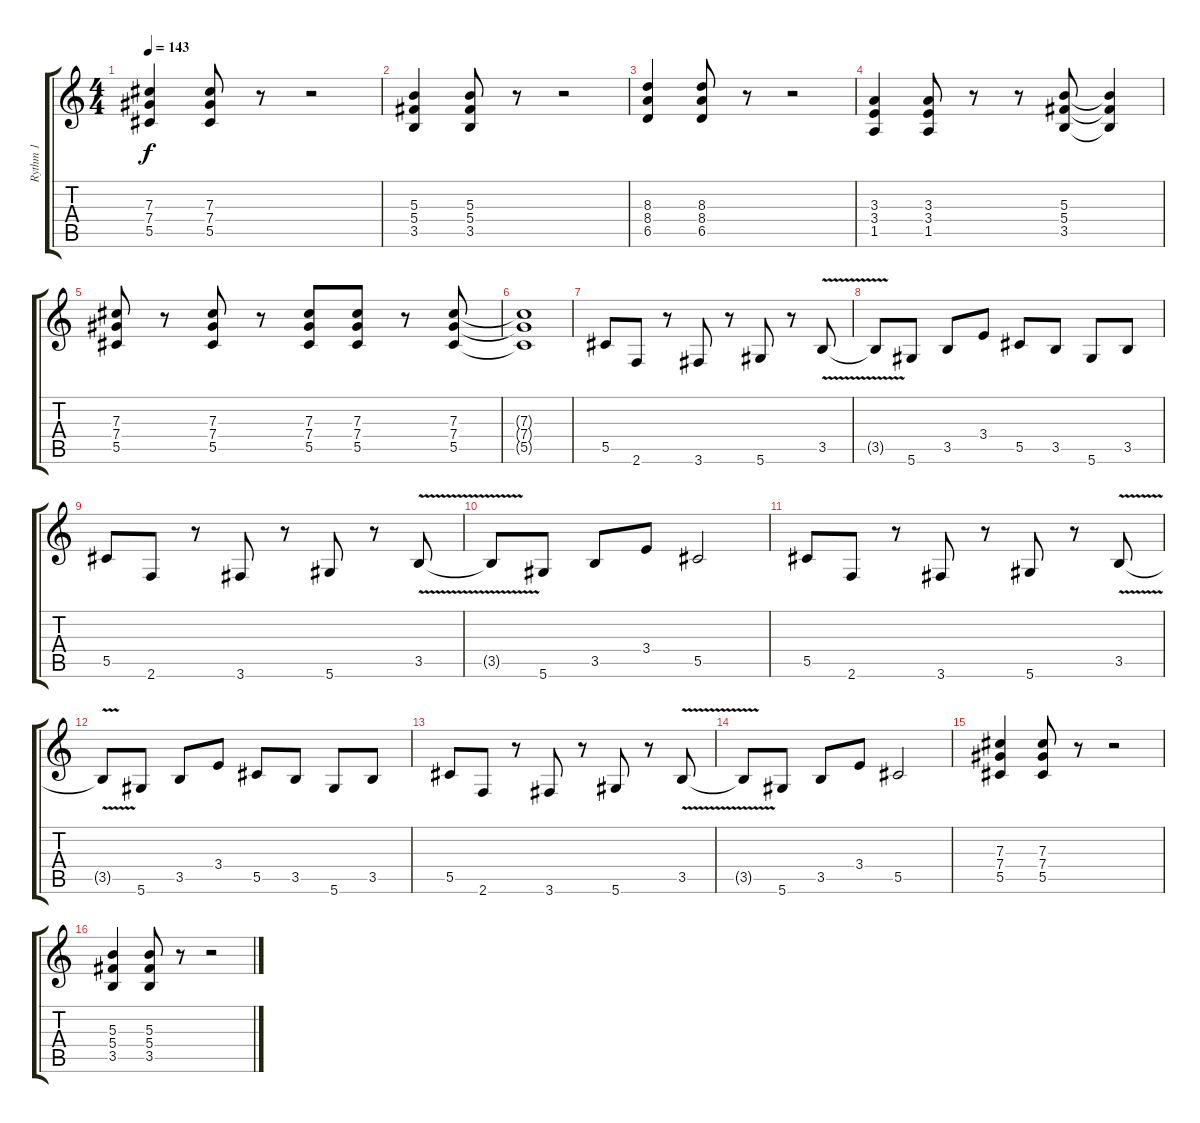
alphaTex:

\track ("Rythm 1" "Rythm 1") {instrument overdrivenguitar}
\staff {score tabs}
\tuning (Eb4 Bb3 Gb3 Db3 Ab2 Eb2) {hide}
\ts (4 4)
\tempo 143
\clef g2
\ks c
(7.3 7.4 5.5).4{dy f} (7.3 7.4 5.5).8 r.8 r.2 |
(5.3 5.4 3.5).4 (5.3 5.4 3.5).8 r.8 r.2 |
(8.3 8.4 6.5).4 (8.3 8.4 6.5).8 r.8 r.2 |
(3.3 3.4 1.5).4 (3.3 3.4 1.5).8 r.8 r.8 (5.3 5.4 3.5).8 (5.3{t} 5.4{t} 3.5{t}).4 |
(7.3 7.4 5.5).8 r.8 (7.3 7.4 5.5).8 r.8 (7.3 7.4 5.5).8 (7.3 7.4 5.5).8 r.8 (7.3 7.4 5.5).8 |
(7.3{t} 7.4{t} 5.5{t}).1 |
5.5.8 2.6.8 r.8 3.6.8 r.8 5.6.8 r.8 3.5{v}.8 |
3.5{t}.8 5.6.8 3.5.8 3.4.8 5.5.8 3.5.8 5.6.8 3.5.8 |
5.5.8 2.6.8 r.8 3.6.8 r.8 5.6.8 r.8 3.5{v}.8 |
3.5{t}.8 5.6.8 3.5.8 3.4.8 5.5.2 |
5.5.8 2.6.8 r.8 3.6.8 r.8 5.6.8 r.8 3.5{v}.8 |
3.5{t}.8 5.6.8 3.5.8 3.4.8 5.5.8 3.5.8 5.6.8 3.5.8 |
5.5.8 2.6.8 r.8 3.6.8 r.8 5.6.8 r.8 3.5{v}.8 |
3.5{t}.8 5.6.8 3.5.8 3.4.8 5.5.2 |
(7.3 7.4 5.5).4 (7.3 7.4 5.5).8 r.8 r.2 |
(5.3 5.4 3.5).4 (5.3 5.4 3.5).8 r.8 r.2
